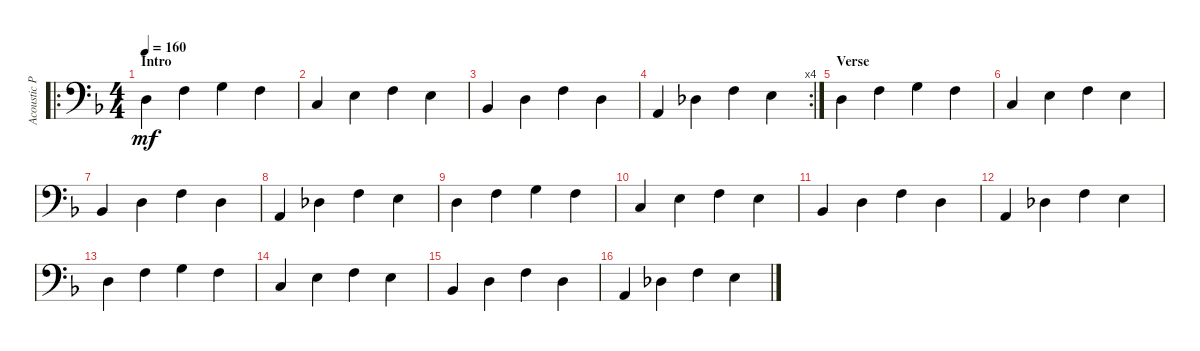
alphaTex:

\track ("Acoustic Piano (Staff 2)" "Acoustic P") {instrument acousticgrandpiano}
\staff {score}
\tuning (E4 B3 G3 D3 A2 E2 B1) {hide}
\ro
\ts (4 4)
\section ("" "Intro")
\tempo 160
\clef f4
\ks dminor
0.4.4{dy mf instrument acousticgrandpiano} 3.4.4 0.3.4 3.4.4 |
3.5.4 2.4.4 3.4.4 2.4.4 |
1.5.4 0.4.4 3.4.4 0.4.4 |
\rc 4
0.5.4 4.5.4 3.4.4 2.4.4 |
\section ("" "Verse")
0.4.4 3.4.4 0.3.4 3.4.4 |
3.5.4 2.4.4 3.4.4 2.4.4 |
1.5.4 0.4.4 3.4.4 0.4.4 |
0.5.4 4.5.4 3.4.4 2.4.4 |
0.4.4 3.4.4 0.3.4 3.4.4 |
3.5.4 2.4.4 3.4.4 2.4.4 |
1.5.4 0.4.4 3.4.4 0.4.4 |
0.5.4 4.5.4 3.4.4 2.4.4 |
0.4.4 3.4.4 0.3.4 3.4.4 |
3.5.4 2.4.4 3.4.4 2.4.4 |
1.5.4 0.4.4 3.4.4 0.4.4 |
0.5.4 4.5.4 3.4.4 2.4.4
